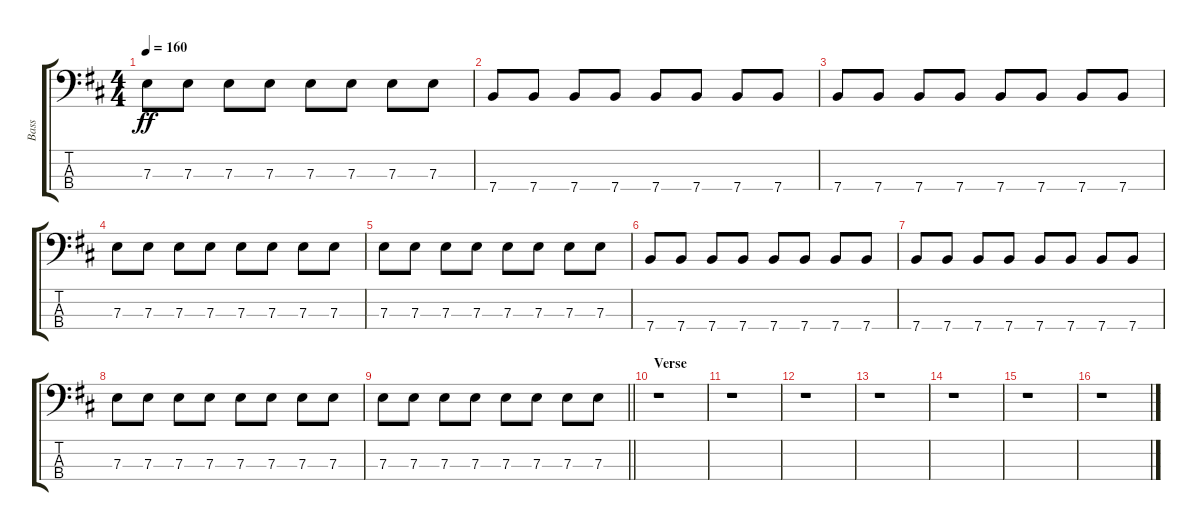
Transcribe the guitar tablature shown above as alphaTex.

\track ("Bass" "Bass") {instrument electricbasspick}
\staff {score tabs}
\tuning (G2 D2 A1 E1) {hide}
\ts (4 4)
\tempo 160
\clef f4
\ks bminor
7.3.8{dy ff} 7.3.8 7.3.8 7.3.8 7.3.8 7.3.8 7.3.8 7.3.8 |
7.4.8 7.4.8 7.4.8 7.4.8 7.4.8 7.4.8 7.4.8 7.4.8 |
7.4.8 7.4.8 7.4.8 7.4.8 7.4.8 7.4.8 7.4.8 7.4.8 |
7.3.8 7.3.8 7.3.8 7.3.8 7.3.8 7.3.8 7.3.8 7.3.8 |
7.3.8 7.3.8 7.3.8 7.3.8 7.3.8 7.3.8 7.3.8 7.3.8 |
7.4.8 7.4.8 7.4.8 7.4.8 7.4.8 7.4.8 7.4.8 7.4.8 |
7.4.8 7.4.8 7.4.8 7.4.8 7.4.8 7.4.8 7.4.8 7.4.8 |
7.3.8 7.3.8 7.3.8 7.3.8 7.3.8 7.3.8 7.3.8 7.3.8 |
\barLineRight lightlight
7.3.8 7.3.8 7.3.8 7.3.8 7.3.8 7.3.8 7.3.8 7.3.8 |
\section ("" "Verse")
r.1 |
r.1 |
r.1 |
r.1 |
r.1 |
r.1 |
r.1
